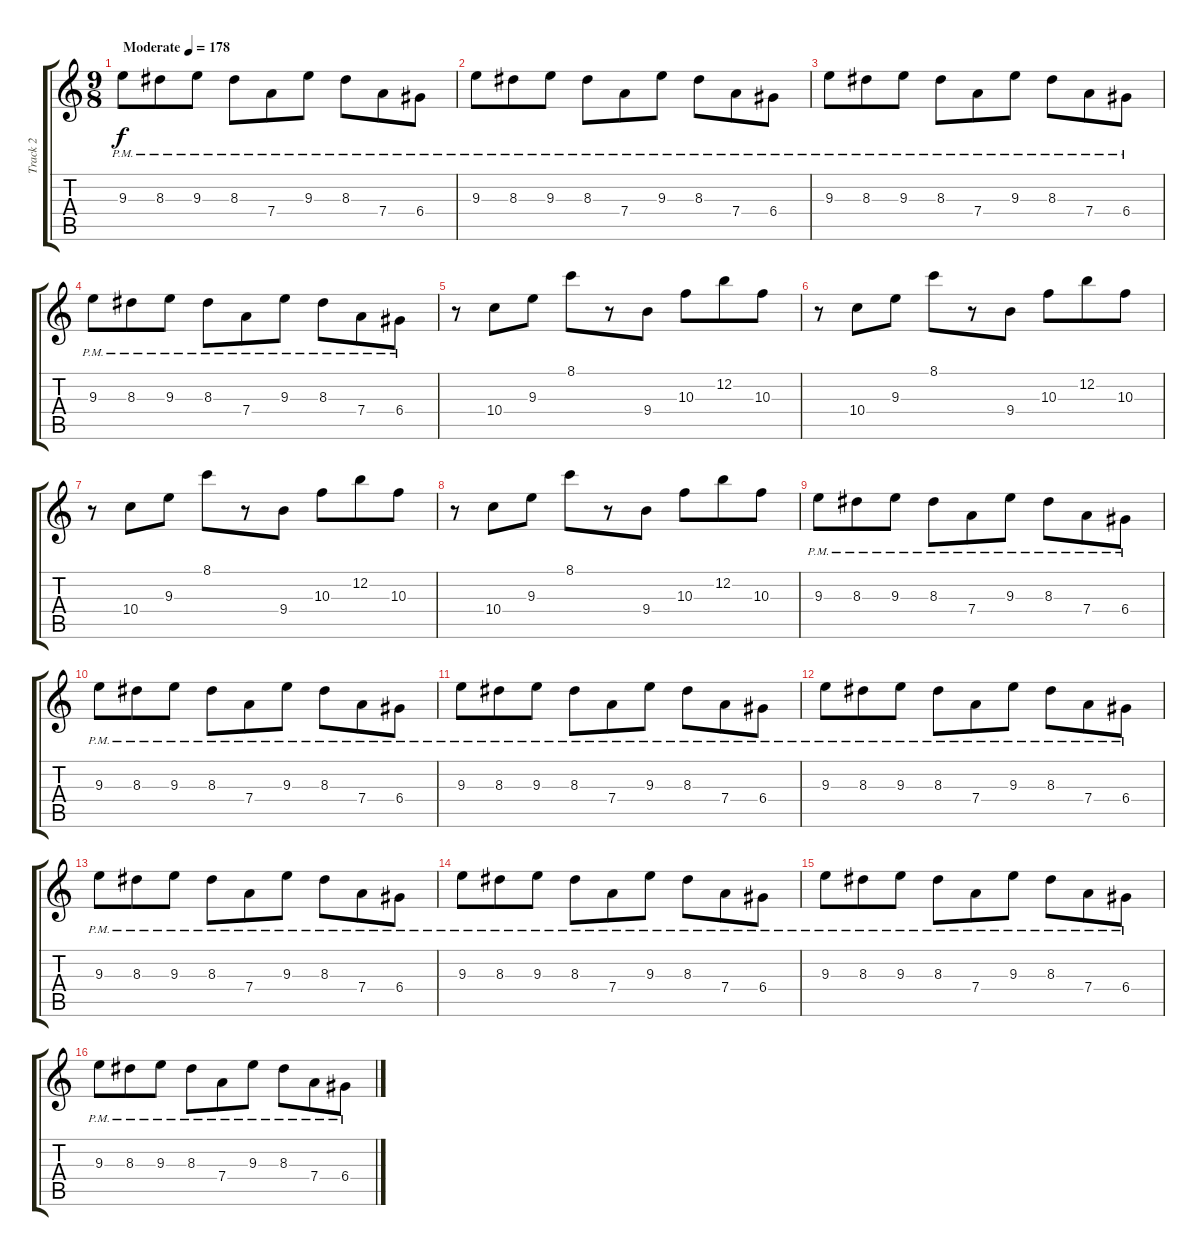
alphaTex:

\track ("Track 2" "Track 2") {instrument distortionguitar}
\staff {score tabs}
\tuning (E4 B3 G3 D3 A2 D2) {hide}
\ts (9 8)
\tempo (178 "Moderate")
\clef g2
\ks c
9.3{pm}.8{dy f instrument distortionguitar} 8.3{pm}.8 9.3{pm}.8 8.3{pm}.8 7.4{pm}.8 9.3{pm}.8 8.3{pm}.8 7.4{pm}.8 6.4{pm}.8 |
9.3{pm}.8 8.3{pm}.8 9.3{pm}.8 8.3{pm}.8 7.4{pm}.8 9.3{pm}.8 8.3{pm}.8 7.4{pm}.8 6.4{pm}.8 |
9.3{pm}.8 8.3{pm}.8 9.3{pm}.8 8.3{pm}.8 7.4{pm}.8 9.3{pm}.8 8.3{pm}.8 7.4{pm}.8 6.4{pm}.8 |
9.3{pm}.8 8.3{pm}.8 9.3{pm}.8 8.3{pm}.8 7.4{pm}.8 9.3{pm}.8 8.3{pm}.8 7.4{pm}.8 6.4{pm}.8 |
r.8 10.4.8 9.3.8 8.1.8 r.8 9.4.8 10.3.8 12.2.8 10.3.8 |
r.8 10.4.8 9.3.8 8.1.8 r.8 9.4.8 10.3.8 12.2.8 10.3.8 |
r.8 10.4.8 9.3.8 8.1.8 r.8 9.4.8 10.3.8 12.2.8 10.3.8 |
r.8 10.4.8 9.3.8 8.1.8 r.8 9.4.8 10.3.8 12.2.8 10.3.8 |
9.3{pm}.8 8.3{pm}.8 9.3{pm}.8 8.3{pm}.8 7.4{pm}.8 9.3{pm}.8 8.3{pm}.8 7.4{pm}.8 6.4{pm}.8 |
9.3{pm}.8 8.3{pm}.8 9.3{pm}.8 8.3{pm}.8 7.4{pm}.8 9.3{pm}.8 8.3{pm}.8 7.4{pm}.8 6.4{pm}.8 |
9.3{pm}.8 8.3{pm}.8 9.3{pm}.8 8.3{pm}.8 7.4{pm}.8 9.3{pm}.8 8.3{pm}.8 7.4{pm}.8 6.4{pm}.8 |
9.3{pm}.8 8.3{pm}.8 9.3{pm}.8 8.3{pm}.8 7.4{pm}.8 9.3{pm}.8 8.3{pm}.8 7.4{pm}.8 6.4{pm}.8 |
9.3{pm}.8 8.3{pm}.8 9.3{pm}.8 8.3{pm}.8 7.4{pm}.8 9.3{pm}.8 8.3{pm}.8 7.4{pm}.8 6.4{pm}.8 |
9.3{pm}.8 8.3{pm}.8 9.3{pm}.8 8.3{pm}.8 7.4{pm}.8 9.3{pm}.8 8.3{pm}.8 7.4{pm}.8 6.4{pm}.8 |
9.3{pm}.8 8.3{pm}.8 9.3{pm}.8 8.3{pm}.8 7.4{pm}.8 9.3{pm}.8 8.3{pm}.8 7.4{pm}.8 6.4{pm}.8 |
9.3{pm}.8 8.3{pm}.8 9.3{pm}.8 8.3{pm}.8 7.4{pm}.8 9.3{pm}.8 8.3{pm}.8 7.4{pm}.8 6.4{pm}.8
